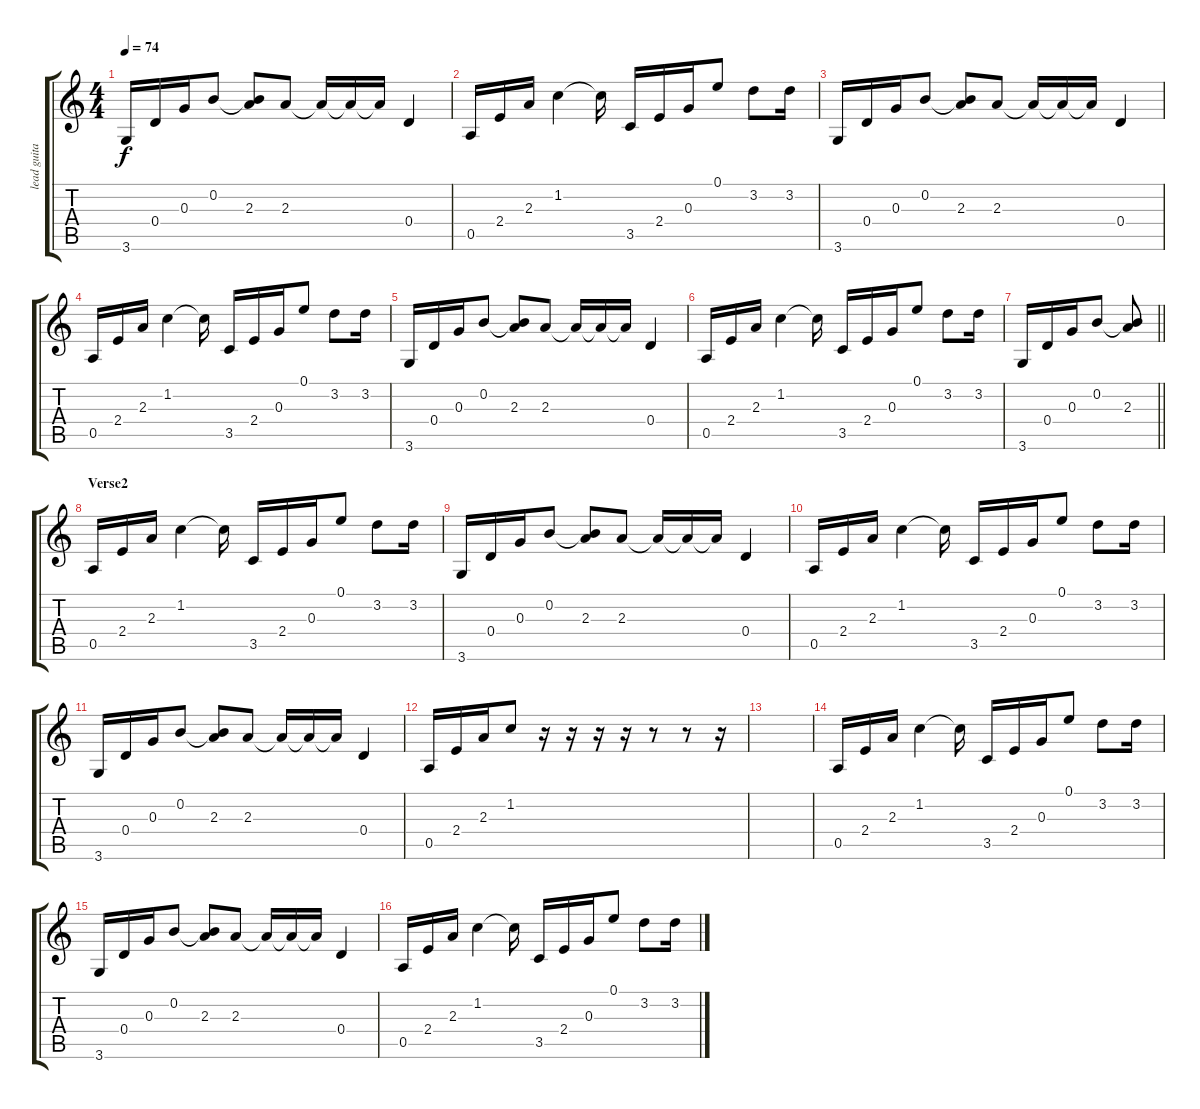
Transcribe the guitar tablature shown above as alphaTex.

\track ("lead guitar" "lead guita") {instrument electricguitarclean}
\staff {score tabs}
\tuning (E4 B3 G3 D3 A2 E2) {hide}
\ts (4 4)
\tempo 74
\clef g2
\ks c
3.6.16{dy f} 0.4.16 0.3.16 0.2.8 (0.2{t} 2.3).8 2.3.8 2.3{t}.16 2.3{t}.16 2.3{t}.16 0.4.4 |
0.5.16 2.4.16 2.3.16 1.2.4 1.2{t}.16 3.5.16 2.4.16 0.3.16 0.1.8 3.2.8 3.2.16 |
3.6.16 0.4.16 0.3.16 0.2.8 (0.2{t} 2.3).8 2.3.8 2.3{t}.16 2.3{t}.16 2.3{t}.16 0.4.4 |
0.5.16 2.4.16 2.3.16 1.2.4 1.2{t}.16 3.5.16 2.4.16 0.3.16 0.1.8 3.2.8 3.2.16 |
3.6.16 0.4.16 0.3.16 0.2.8 (0.2{t} 2.3).8 2.3.8 2.3{t}.16 2.3{t}.16 2.3{t}.16 0.4.4 |
0.5.16 2.4.16 2.3.16 1.2.4 1.2{t}.16 3.5.16 2.4.16 0.3.16 0.1.8 3.2.8 3.2.16 |
\barLineRight lightlight
3.6.16 0.4.16 0.3.16 0.2.8 (0.2{t} 2.3).8 |
\section ("" "Verse2")
0.5.16 2.4.16 2.3.16 1.2.4 1.2{t}.16 3.5.16 2.4.16 0.3.16 0.1.8 3.2.8 3.2.16 |
3.6.16 0.4.16 0.3.16 0.2.8 (0.2{t} 2.3).8 2.3.8 2.3{t}.16 2.3{t}.16 2.3{t}.16 0.4.4 |
0.5.16 2.4.16 2.3.16 1.2.4 1.2{t}.16 3.5.16 2.4.16 0.3.16 0.1.8 3.2.8 3.2.16 |
3.6.16 0.4.16 0.3.16 0.2.8 (0.2{t} 2.3).8 2.3.8 2.3{t}.16 2.3{t}.16 2.3{t}.16 0.4.4 |
0.5.16 2.4.16 2.3.16 1.2.8 r.16 r.16 r.16 r.16 r.8 r.8 r.16 |
|
0.5.16 2.4.16 2.3.16 1.2.4 1.2{t}.16 3.5.16 2.4.16 0.3.16 0.1.8 3.2.8 3.2.16 |
3.6.16 0.4.16 0.3.16 0.2.8 (0.2{t} 2.3).8 2.3.8 2.3{t}.16 2.3{t}.16 2.3{t}.16 0.4.4 |
0.5.16 2.4.16 2.3.16 1.2.4 1.2{t}.16 3.5.16 2.4.16 0.3.16 0.1.8 3.2.8 3.2.16
